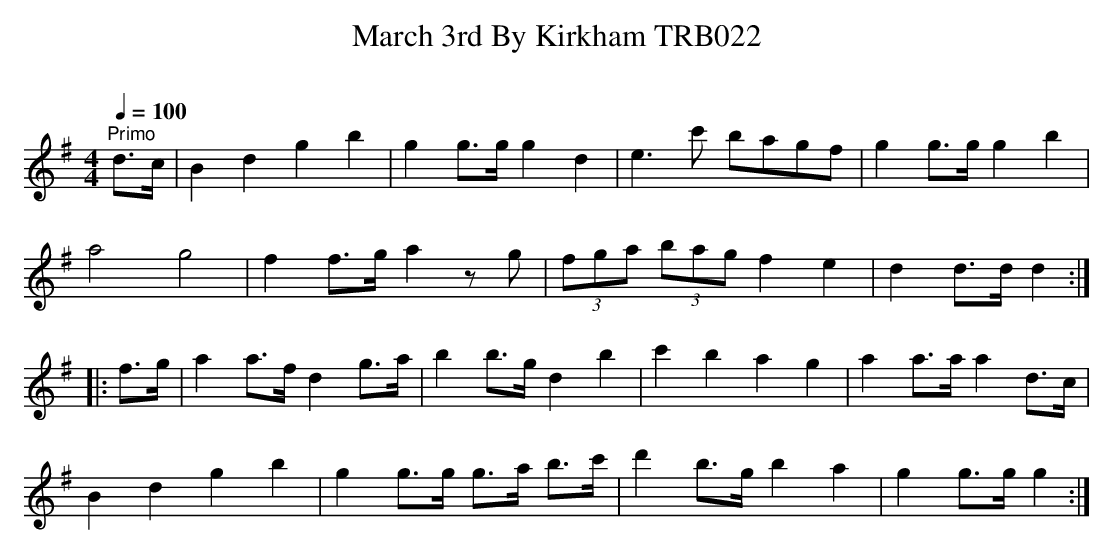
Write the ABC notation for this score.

X:1
T:March 3rd By Kirkham TRB022
Q:1/4=100
L:1/8
M:4/4
O:
K:G
"^Primo"d>c | B2 d2 g2 b2 | g2 g>g g2 d2 | e3 c' bagf | g2 g>g g2 b2 |
a4 g4 | f2 f>g a2 z g | (3fga (3bag f2 e2 | d2 d>d d2 :|
|:f>g | a2 a>f d2 g>a | b2 b>g d2 b2 | c'2 b2 a2 g2 | a2 a>a a2 d>c |
B2 d2 g2 b2 | g2 g>g g>a b>c' | d'2 b>g b2 a2 | g2 g>g g2 :|
